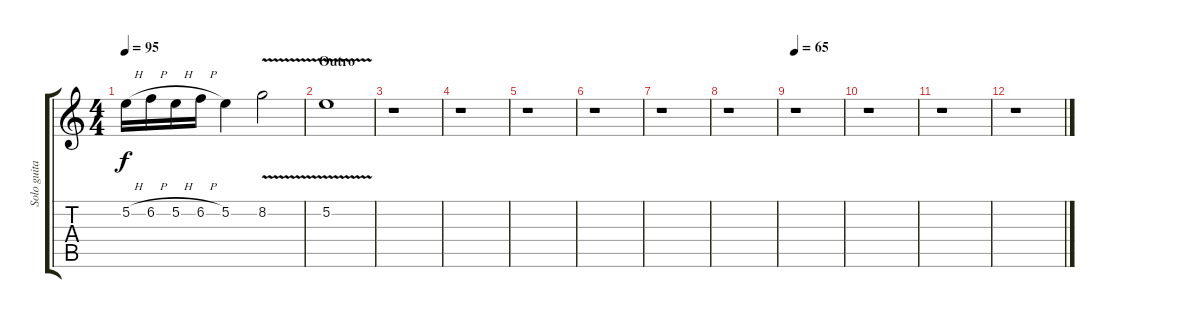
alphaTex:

\track ("Solo guitar" "Solo guita") {instrument distortionguitar}
\staff {score tabs}
\tuning (E4 B3 G3 D3 A2 E2) {hide}
\ts (4 4)
\tempo 95
\clef g2
\ks c
5.2{h}.16{dy f} 6.2{h}.16 5.2{h}.16 6.2{h}.16 5.2.4 8.2{v}.2 |
\section ("" "Outro")
5.2{v}.1{volume 2} |
r.1 |
r.1 |
r.1 |
r.1 |
r.1 |
r.1 |
\tempo 65
r.1 |
r.1 |
r.1 |
r.1
